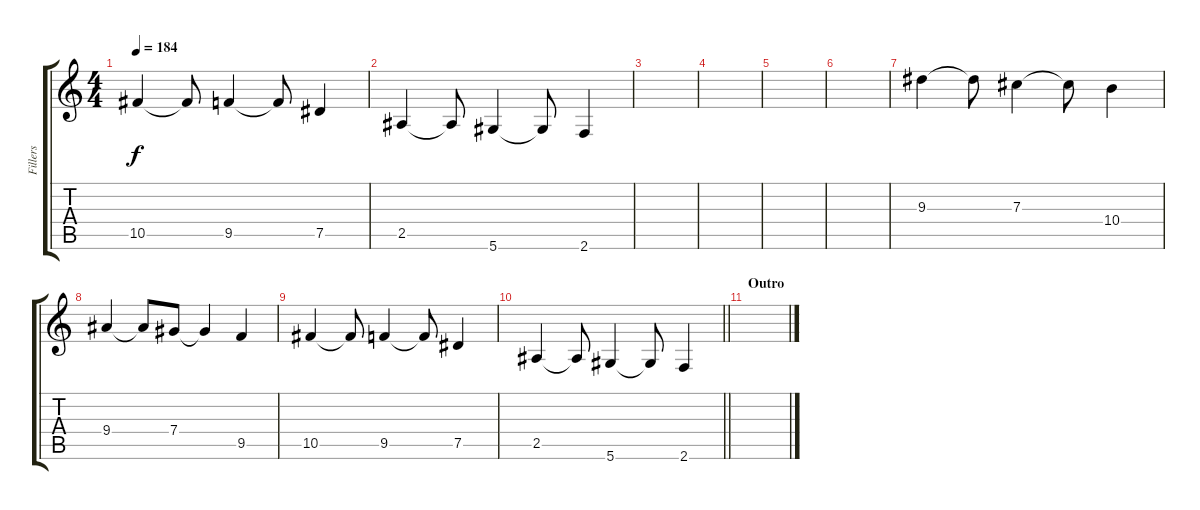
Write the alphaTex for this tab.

\track ("Fillers" "Fillers") {instrument distortionguitar}
\staff {score tabs}
\tuning (Eb4 Bb3 Gb3 Db3 Ab2 Eb2) {hide}
\ts (4 4)
\tempo 184
\clef g2
\ks c
10.5.4{dy f} 10.5{t}.8 9.5.4 9.5{t}.8 7.5.4 |
2.5.4 2.5{t}.8 5.6.4 5.6{t}.8 2.6.4 |
|
|
|
|
9.3.4{instrument electricguitarclean} 9.3{t}.8 7.3.4 7.3{t}.8 10.4.4 |
9.4.4 9.4{t}.8 7.4.8 7.4{t}.4 9.5.4 |
10.5.4 10.5{t}.8 9.5.4 9.5{t}.8 7.5.4 |
\barLineRight lightlight
2.5.4 2.5{t}.8 5.6.4 5.6{t}.8 2.6.4 |
\section ("" "Outro")
